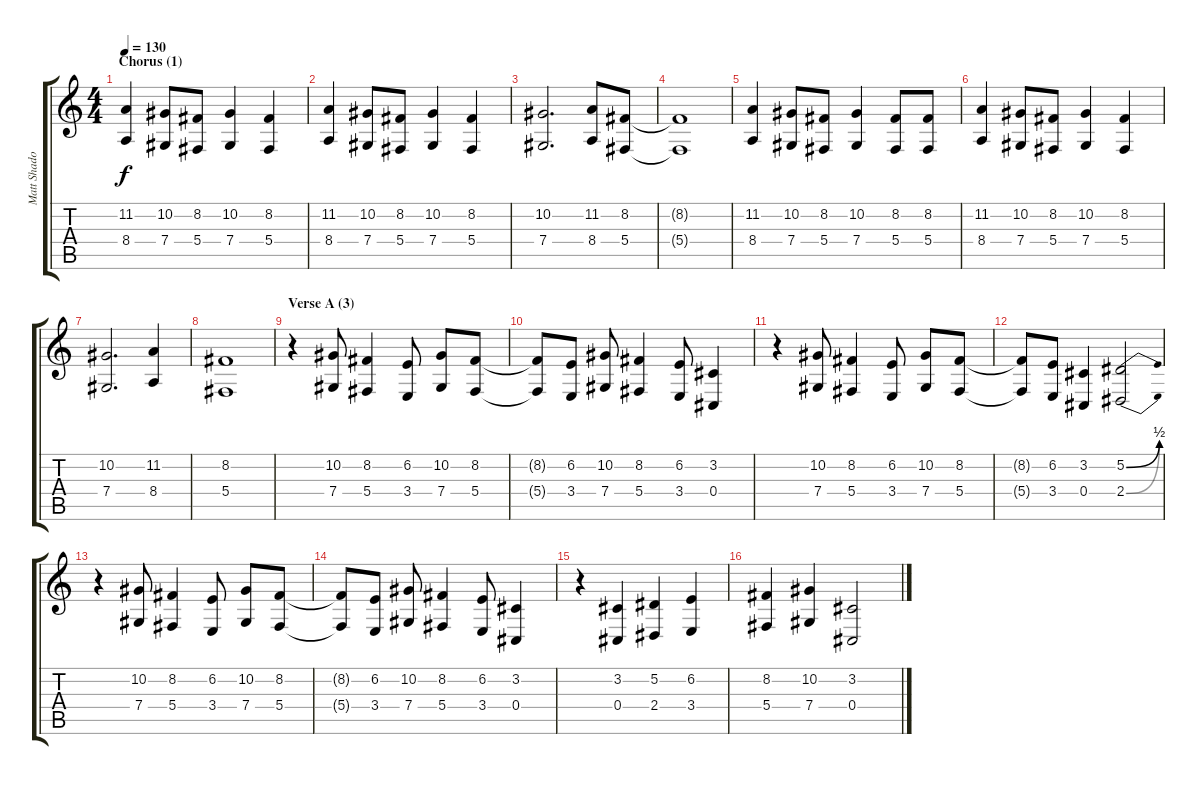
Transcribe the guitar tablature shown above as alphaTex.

\track ("Matt Shadows (Vocals)" "Matt Shado") {instrument clarinet}
\staff {score tabs}
\tuning (Eb4 Bb3 Gb3 Db3 Ab2 Db2) {hide}
\ts (4 4)
\section ("" "Chorus (1)")
\tempo 130
\clef g2
\ks c
(11.2 8.4).4{dy f} (10.2 7.4).8 (8.2 5.4).8 (10.2 7.4).4 (8.2 5.4).4 |
(11.2 8.4).4 (10.2 7.4).8 (8.2 5.4).8 (10.2 7.4).4 (8.2 5.4).4 |
(10.2 7.4).2{d} (11.2 8.4).8 (8.2 5.4).8 |
(8.2{t} 5.4{t}).1 |
(11.2 8.4).4 (10.2 7.4).8 (8.2 5.4).8 (10.2 7.4).4 (8.2 5.4).8 (8.2 5.4).8 |
(11.2 8.4).4 (10.2 7.4).8 (8.2 5.4).8 (10.2 7.4).4 (8.2 5.4).4 |
(10.2 7.4).2{d} (11.2 8.4).4 |
(8.2 5.4).1 |
\section ("" "Verse A (3)")
r.4 (10.2 7.4).8 (8.2 5.4).4 (6.2 3.4).8 (10.2 7.4).8 (8.2 5.4).8 |
(8.2{t} 5.4{t}).8 (6.2 3.4).8 (10.2 7.4).8 (8.2 5.4).4 (6.2 3.4).8 (3.2 0.4).4 |
r.4 (10.2 7.4).8 (8.2 5.4).4 (6.2 3.4).8 (10.2 7.4).8 (8.2 5.4).8 |
(8.2{t} 5.4{t}).8 (6.2 3.4).8 (3.2 0.4).4 (5.2{be (bend 0 0 60 2)} 2.4{be (bend 0 0 60 2)}).2 |
r.4 (10.2 7.4).8 (8.2 5.4).4 (6.2 3.4).8 (10.2 7.4).8 (8.2 5.4).8 |
(8.2{t} 5.4{t}).8 (6.2 3.4).8 (10.2 7.4).8 (8.2 5.4).4 (6.2 3.4).8 (3.2 0.4).4 |
r.4 (3.2 0.4).4 (5.2 2.4).4 (6.2 3.4).4 |
(8.2 5.4).4 (10.2 7.4).4 (3.2 0.4).2
